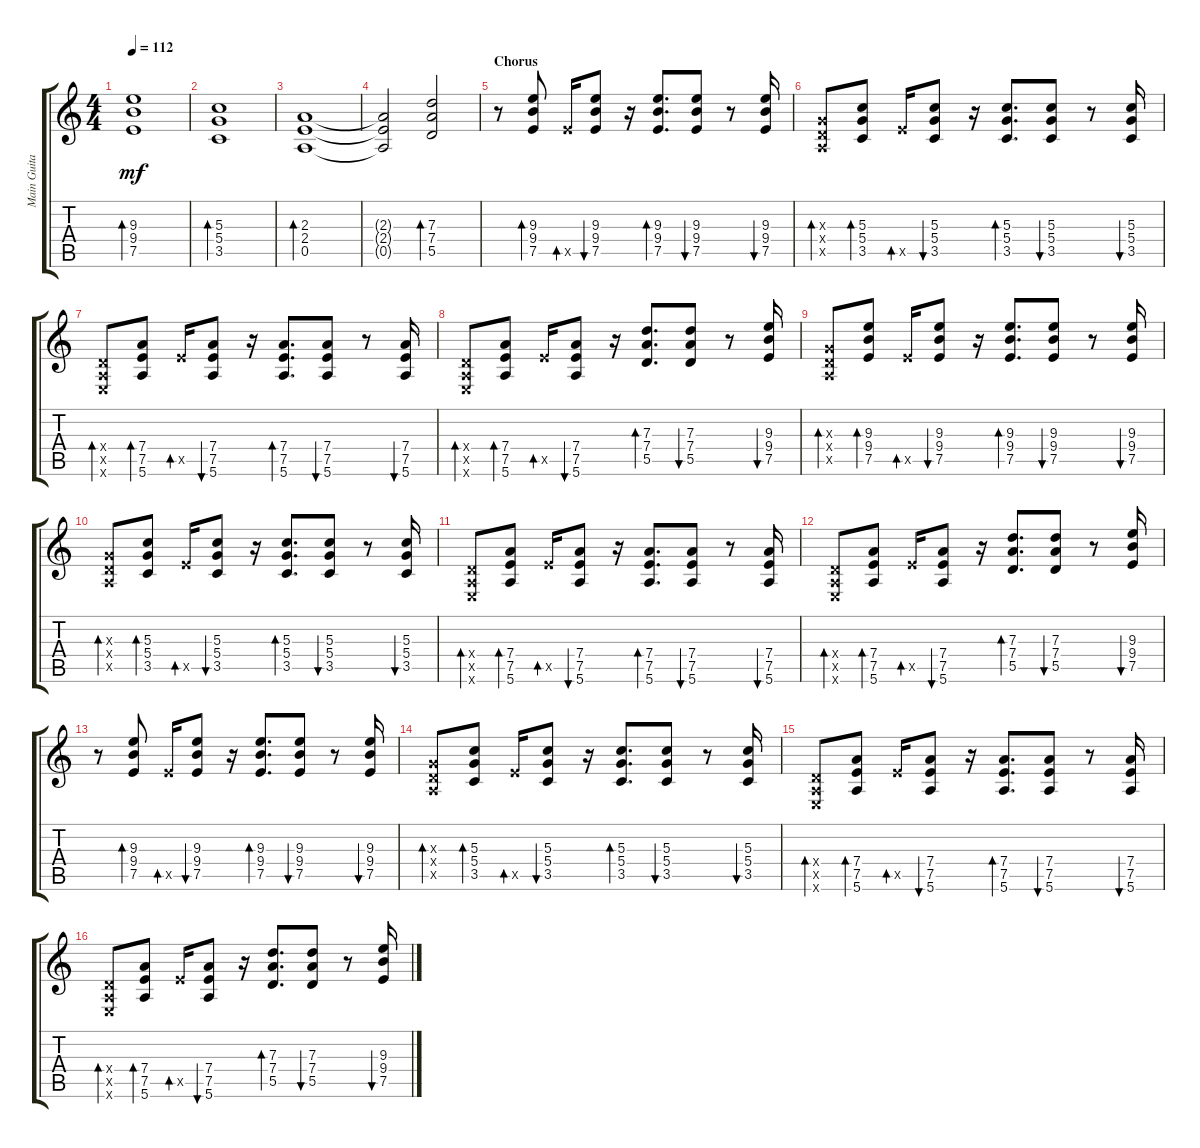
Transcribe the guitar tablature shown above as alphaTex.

\track ("Main Guitar" "Main Guita") {instrument electricguitarclean}
\staff {score tabs}
\tuning (E4 B3 G3 D3 A2 E2) {hide}
\ts (4 4)
\tempo 112
\clef g2
\ks c
(9.3 9.4 7.5).1{bd 60 dy mf} |
(5.3 5.4 3.5).1{bd 60} |
(2.3 2.4 0.5).1{bd 60} |
(2.3{t} 2.4{t} 0.5{t}).2 (7.3 7.4 5.5).2{bd 60} |
\section ("" "Chorus")
r.8 (9.3 9.4 7.5).8{bd 30} 7.5{x}.16{bd 30} (9.3 9.4 7.5).8{bu 30} r.16 (9.3 9.4 7.5).8{d bd 30} (9.3 9.4 7.5).8{bu 30} r.8 (9.3 9.4 7.5).16{bu 30} |
(0.3{x} 0.4{x} 0.5{x}).8{bd 30} (5.3 5.4 3.5).8{bd 30} 7.5{x}.16{bd 30} (5.3 5.4 3.5).8{bu 30} r.16 (5.3 5.4 3.5).8{d bd 30} (5.3 5.4 3.5).8{bu 30} r.8 (5.3 5.4 3.5).16{bu 30} |
(0.4{x} 0.5{x} 0.6{x}).8{bd 30} (7.4 7.5 5.6).8{bd 30} 7.5{x}.16{bd 30} (7.4 7.5 5.6).8{bu 30} r.16 (7.4 7.5 5.6).8{d bd 30} (7.4 7.5 5.6).8{bu 30} r.8 (7.4 7.5 5.6).16{bu 30} |
(0.4{x} 0.5{x} 0.6{x}).8{bd 30} (7.4 7.5 5.6).8{bd 30} 7.5{x}.16{bd 30} (7.4 7.5 5.6).8{bu 30} r.16 (7.3 7.4 5.5).8{d bd 30} (7.3 7.4 5.5).8{bu 30} r.8 (9.3 9.4 7.5).16{bu 30} |
(0.3{x} 0.4{x} 0.5{x}).8{bd 30} (9.3 9.4 7.5).8{bd 30} 7.5{x}.16{bd 30} (9.3 9.4 7.5).8{bu 30} r.16 (9.3 9.4 7.5).8{d bd 30} (9.3 9.4 7.5).8{bu 30} r.8 (9.3 9.4 7.5).16{bu 30} |
(0.3{x} 0.4{x} 0.5{x}).8{bd 30} (5.3 5.4 3.5).8{bd 30} 7.5{x}.16{bd 30} (5.3 5.4 3.5).8{bu 30} r.16 (5.3 5.4 3.5).8{d bd 30} (5.3 5.4 3.5).8{bu 30} r.8 (5.3 5.4 3.5).16{bu 30} |
(0.4{x} 0.5{x} 0.6{x}).8{bd 30} (7.4 7.5 5.6).8{bd 30} 7.5{x}.16{bd 30} (7.4 7.5 5.6).8{bu 30} r.16 (7.4 7.5 5.6).8{d bd 30} (7.4 7.5 5.6).8{bu 30} r.8 (7.4 7.5 5.6).16{bu 30} |
(0.4{x} 0.5{x} 0.6{x}).8{bd 30} (7.4 7.5 5.6).8{bd 30} 7.5{x}.16{bd 30} (7.4 7.5 5.6).8{bu 30} r.16 (7.3 7.4 5.5).8{d bd 30} (7.3 7.4 5.5).8{bu 30} r.8 (9.3 9.4 7.5).16{bu 30} |
r.8 (9.3 9.4 7.5).8{bd 30} 7.5{x}.16{bd 30} (9.3 9.4 7.5).8{bu 30} r.16 (9.3 9.4 7.5).8{d bd 30} (9.3 9.4 7.5).8{bu 30} r.8 (9.3 9.4 7.5).16{bu 30} |
(0.3{x} 0.4{x} 0.5{x}).8{bd 30} (5.3 5.4 3.5).8{bd 30} 7.5{x}.16{bd 30} (5.3 5.4 3.5).8{bu 30} r.16 (5.3 5.4 3.5).8{d bd 30} (5.3 5.4 3.5).8{bu 30} r.8 (5.3 5.4 3.5).16{bu 30} |
(0.4{x} 0.5{x} 0.6{x}).8{bd 30} (7.4 7.5 5.6).8{bd 30} 7.5{x}.16{bd 30} (7.4 7.5 5.6).8{bu 30} r.16 (7.4 7.5 5.6).8{d bd 30} (7.4 7.5 5.6).8{bu 30} r.8 (7.4 7.5 5.6).16{bu 30} |
(0.4{x} 0.5{x} 0.6{x}).8{bd 30} (7.4 7.5 5.6).8{bd 30} 7.5{x}.16{bd 30} (7.4 7.5 5.6).8{bu 30} r.16 (7.3 7.4 5.5).8{d bd 30} (7.3 7.4 5.5).8{bu 30} r.8 (9.3 9.4 7.5).16{bu 30}
